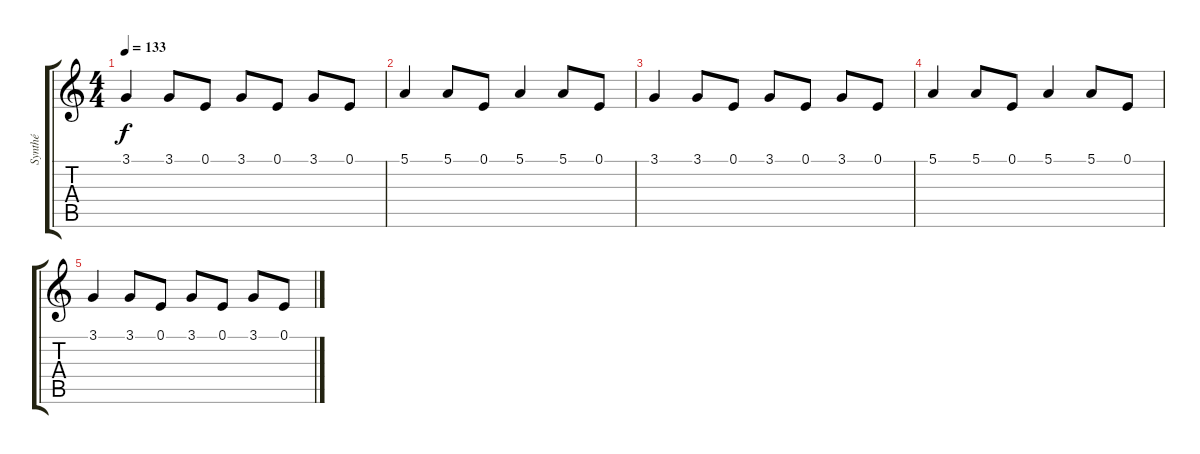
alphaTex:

\track ("Synthé" "Synthé") {instrument honkytonkpiano}
\staff {score tabs}
\tuning (E4 B3 G3 D3 A2 E2) {hide}
\ts (4 4)
\tempo 133
\clef g2
\ks c
3.1.4{dy f} 3.1.8 0.1.8 3.1.8 0.1.8 3.1.8 0.1.8 |
5.1.4 5.1.8 0.1.8 5.1.4 5.1.8 0.1.8 |
3.1.4 3.1.8 0.1.8 3.1.8 0.1.8 3.1.8 0.1.8 |
5.1.4 5.1.8 0.1.8 5.1.4 5.1.8 0.1.8 |
3.1.4 3.1.8 0.1.8 3.1.8 0.1.8 3.1.8 0.1.8
